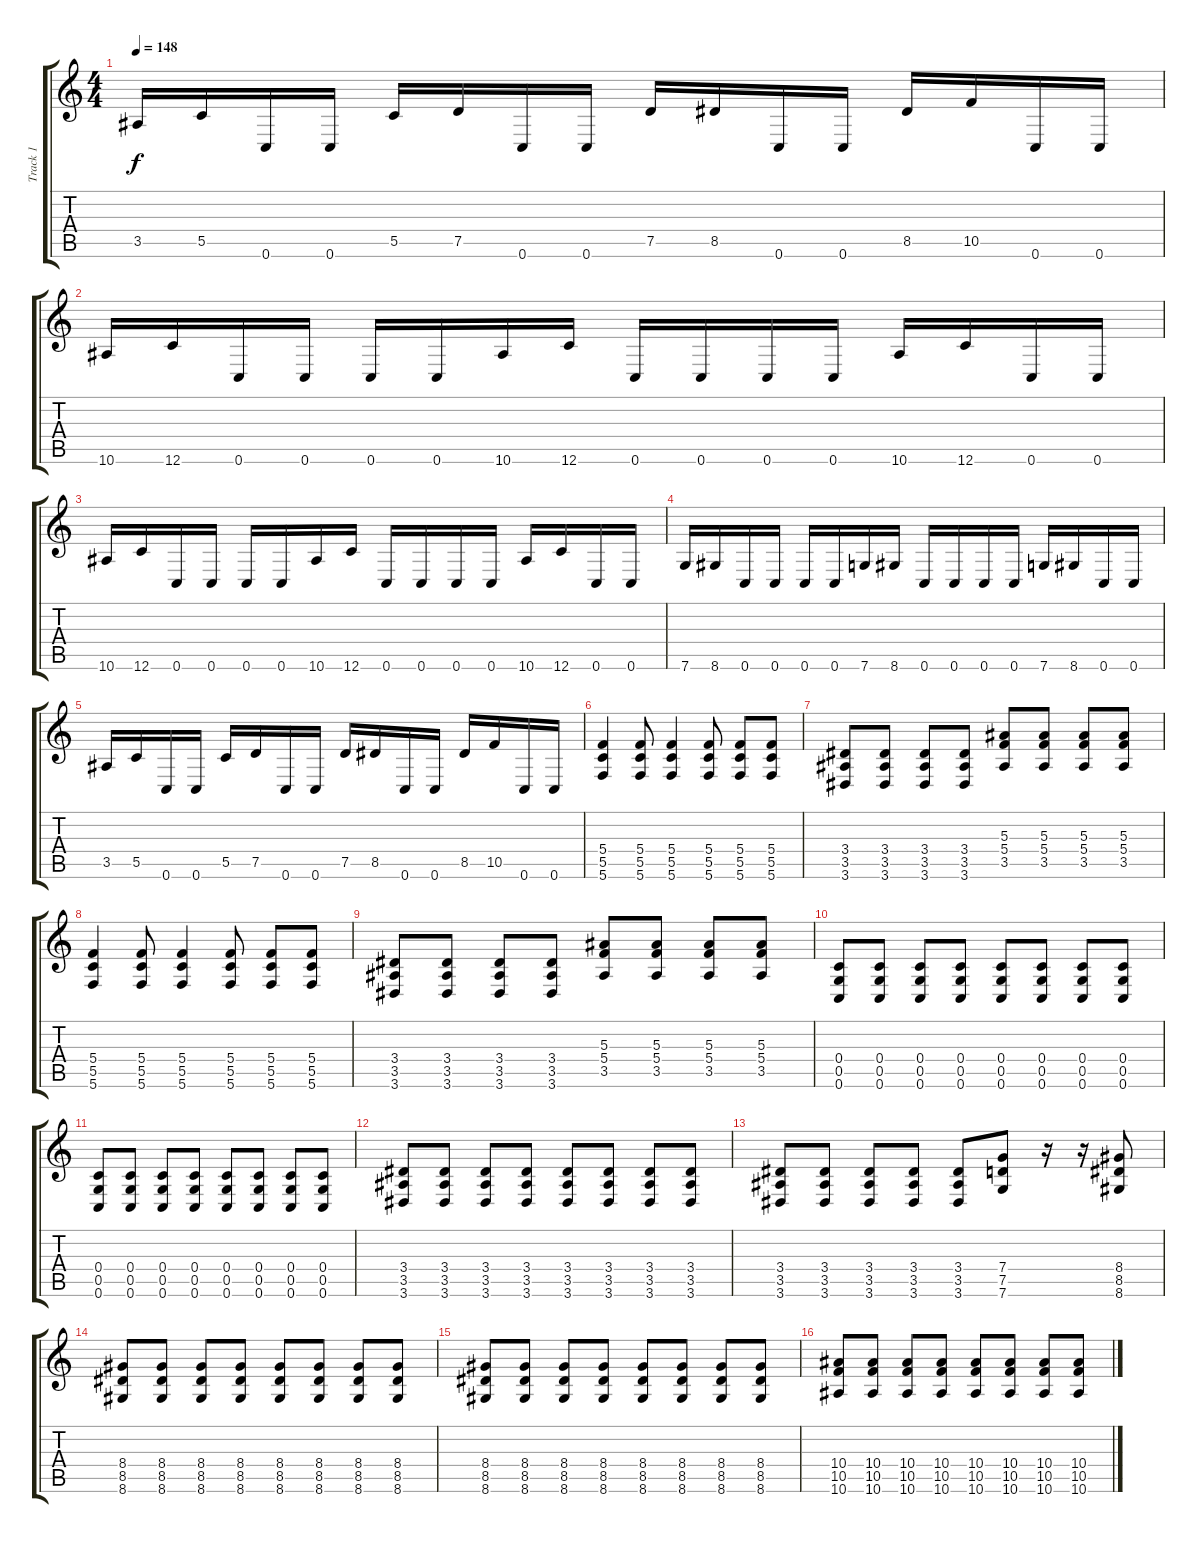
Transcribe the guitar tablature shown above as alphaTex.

\track ("Track 1" "Track 1") {instrument overdrivenguitar}
\staff {score tabs}
\tuning (D4 A3 F3 C3 G2 C2) {hide}
\ts (4 4)
\tempo 148
\clef g2
\ks c
3.5.16{dy f} 5.5.16 0.6.16 0.6.16 5.5.16 7.5.16 0.6.16 0.6.16 7.5.16 8.5.16 0.6.16 0.6.16 8.5.16 10.5.16 0.6.16 0.6.16 |
10.6.16 12.6.16 0.6.16 0.6.16 0.6.16 0.6.16 10.6.16 12.6.16 0.6.16 0.6.16 0.6.16 0.6.16 10.6.16 12.6.16 0.6.16 0.6.16 |
10.6.16 12.6.16 0.6.16 0.6.16 0.6.16 0.6.16 10.6.16 12.6.16 0.6.16 0.6.16 0.6.16 0.6.16 10.6.16 12.6.16 0.6.16 0.6.16 |
7.6.16 8.6.16 0.6.16 0.6.16 0.6.16 0.6.16 7.6.16 8.6.16 0.6.16 0.6.16 0.6.16 0.6.16 7.6.16 8.6.16 0.6.16 0.6.16 |
3.5.16 5.5.16 0.6.16 0.6.16 5.5.16 7.5.16 0.6.16 0.6.16 7.5.16 8.5.16 0.6.16 0.6.16 8.5.16 10.5.16 0.6.16 0.6.16 |
(5.4 5.5 5.6).4 (5.4 5.5 5.6).8 (5.4 5.5 5.6).4 (5.4 5.5 5.6).8 (5.4 5.5 5.6).8 (5.4 5.5 5.6).8 |
(3.4 3.5 3.6).8 (3.4 3.5 3.6).8 (3.4 3.5 3.6).8 (3.4 3.5 3.6).8 (5.3 5.4 3.5).8 (5.3 5.4 3.5).8 (5.3 5.4 3.5).8 (5.3 5.4 3.5).8 |
(5.4 5.5 5.6).4 (5.4 5.5 5.6).8 (5.4 5.5 5.6).4 (5.4 5.5 5.6).8 (5.4 5.5 5.6).8 (5.4 5.5 5.6).8 |
(3.4 3.5 3.6).8 (3.4 3.5 3.6).8 (3.4 3.5 3.6).8 (3.4 3.5 3.6).8 (5.3 5.4 3.5).8 (5.3 5.4 3.5).8 (5.3 5.4 3.5).8 (5.3 5.4 3.5).8 |
(0.4 0.5 0.6).8 (0.4 0.5 0.6).8 (0.4 0.5 0.6).8 (0.4 0.5 0.6).8 (0.4 0.5 0.6).8 (0.4 0.5 0.6).8 (0.4 0.5 0.6).8 (0.4 0.5 0.6).8 |
(0.4 0.5 0.6).8 (0.4 0.5 0.6).8 (0.4 0.5 0.6).8 (0.4 0.5 0.6).8 (0.4 0.5 0.6).8 (0.4 0.5 0.6).8 (0.4 0.5 0.6).8 (0.4 0.5 0.6).8 |
(3.4 3.5 3.6).8 (3.4 3.5 3.6).8 (3.4 3.5 3.6).8 (3.4 3.5 3.6).8 (3.4 3.5 3.6).8 (3.4 3.5 3.6).8 (3.4 3.5 3.6).8 (3.4 3.5 3.6).8 |
(3.4 3.5 3.6).8 (3.4 3.5 3.6).8 (3.4 3.5 3.6).8 (3.4 3.5 3.6).8 (3.4 3.5 3.6).8 (7.4 7.5 7.6).8 r.16 r.16 (8.4 8.5 8.6).8 |
(8.4 8.5 8.6).8 (8.4 8.5 8.6).8 (8.4 8.5 8.6).8 (8.4 8.5 8.6).8 (8.4 8.5 8.6).8 (8.4 8.5 8.6).8 (8.4 8.5 8.6).8 (8.4 8.5 8.6).8 |
(8.4 8.5 8.6).8 (8.4 8.5 8.6).8 (8.4 8.5 8.6).8 (8.4 8.5 8.6).8 (8.4 8.5 8.6).8 (8.4 8.5 8.6).8 (8.4 8.5 8.6).8 (8.4 8.5 8.6).8 |
(10.4 10.5 10.6).8 (10.4 10.5 10.6).8 (10.4 10.5 10.6).8 (10.4 10.5 10.6).8 (10.4 10.5 10.6).8 (10.4 10.5 10.6).8 (10.4 10.5 10.6).8 (10.4 10.5 10.6).8
